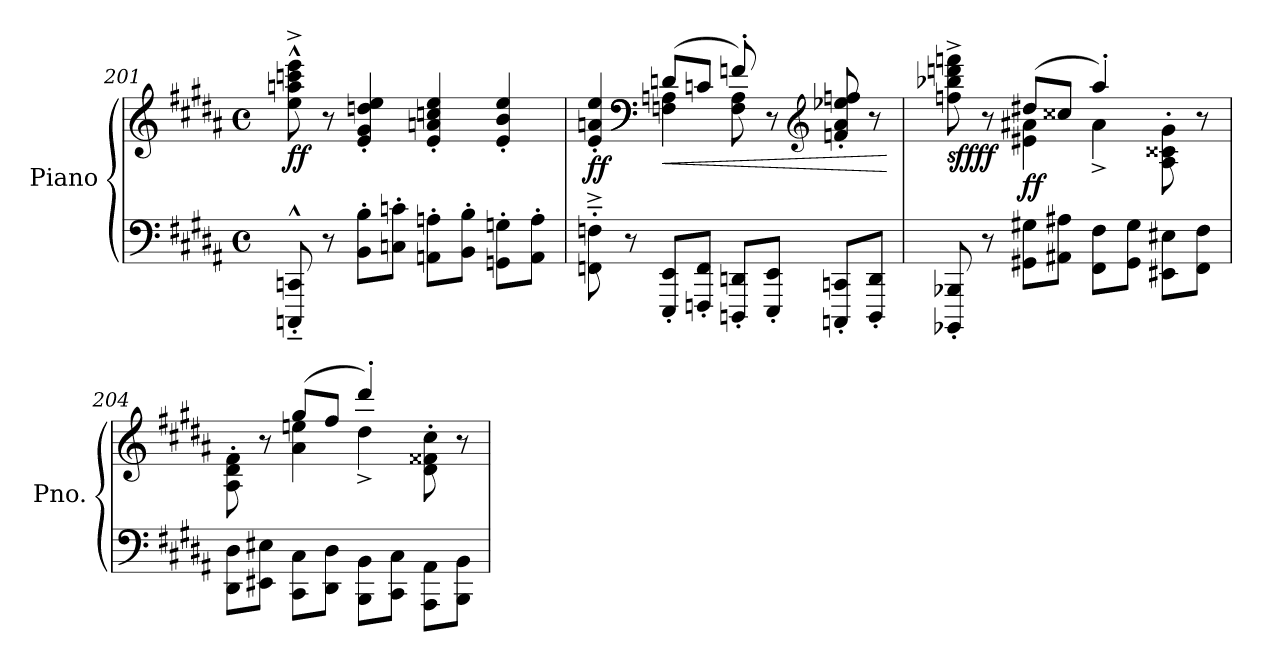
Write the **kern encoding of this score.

**kern	**kern	**dynam
*part1	*part1	*part1
*staff2	*staff1	*staff1/2
*I"Piano	*	*
*I'Pno.	*	*
*clefF4	*clefG2	*
*k[f#c#g#d#a#]	*k[f#c#g#d#a#]	*
*M4/4	*M4/4	*
*met(c)	*met(c)	*
=201	=201	=201
!	!	!LO:DY:b
8CCCn/~'^^ 8CCn/~'^^	8ee\^^^ 8aan\^^^ 8cccn\^^^ 8eee\^^^	ff
8r	8r	.
8BB\' 8B\'L	4e/' 4g#/' 4ddn/' 4ee/'	.
8Cn\' 8cn\'J	.	.
8AAn\' 8An\'L	4e/' 4an/' 4ccn/' 4ee/'	.
8BB\' 8B\'J	.	.
8GGn\' 8Gn\'L	4e/' 4b/' 4ee/'	.
8AA\' 8A\'J	.	.
!!LO:LB:g=z
=202	=202	=202
*	*^	*
!	!	!	!LO:DY:b
8FFn\~'^ 8Fn\~'^	4e/' 4an/' 4ee/'	4ryy	ff
8r	.	.	.
*	*clefF4	*	*
!	!	!	!LO:HP:b
8EEE/' 8EE/'L	(>8dn/L	4Fn\ 4An\	<
8FFFn/' 8FF/'J	8cn/J	.	.
8DDDn/' 8DDn/'L	8fn'/)	8F\ 8A\	.
8EEE/' 8EE/'J	8r	4.ryy	.
*	*clefG2	*	*
8CCCn/' 8CCn/'L	8fn/' 8a/' 8ee-X/' 8ffn/'	.	.
8DDD/' 8DD/'J	8r	.	.
*	*v	*v	*
.	.	[
=203	=203	=203
*	*^	*
!	!	!	!LO:DY:b
!	!	!	!LO:DY:n=1:b
8BBBB-X/' 8BBB-X/'	8ffn\^ 8bb-X\^ 8dddn\^ 8fffn\^	4ryy	sf fff
8r	8r	.	.
!	!	!	!LO:DY:n=2:b
8GG#X\ 8G#X\L	(>8dd#X/L	4e#X\ 4a#X\	ff
8AA#X\ 8A#X\J	8cc##X/J	.	.
8FF#\ 8F#\L	4aa#'/)	4a#^\	.
8GG#\ 8G#\J	.	.	.
8EE#X\ 8E#X\L	8A#\' 8c##X\' 8g#\'	4ryy	.
8FF#\ 8F#\J	8r	.	.
=204	=204	=204	=204
8DD#\ 8D#\L	8A#\' 8d#\' 8f#\'	4ryy	.
8EE#X\ 8E#X\J	8r	.	.
8CC#\ 8C#\L	(>8gg#/L	4a#\ 4een\	.
8DD#\ 8D#\J	8ff#/J	.	.
8BBB\ 8BB\L	4ddd#'/)	4dd#^\	.
8CC#\ 8C#\J	.	.	.
8AAA#\ 8AA#\L	8d#\' 8f##X\' 8cc#\'	4ryy	.
8BBB\ 8BB\J	8r	.	.
*	*v	*v	*
=	=	=
*-	*-	*-
